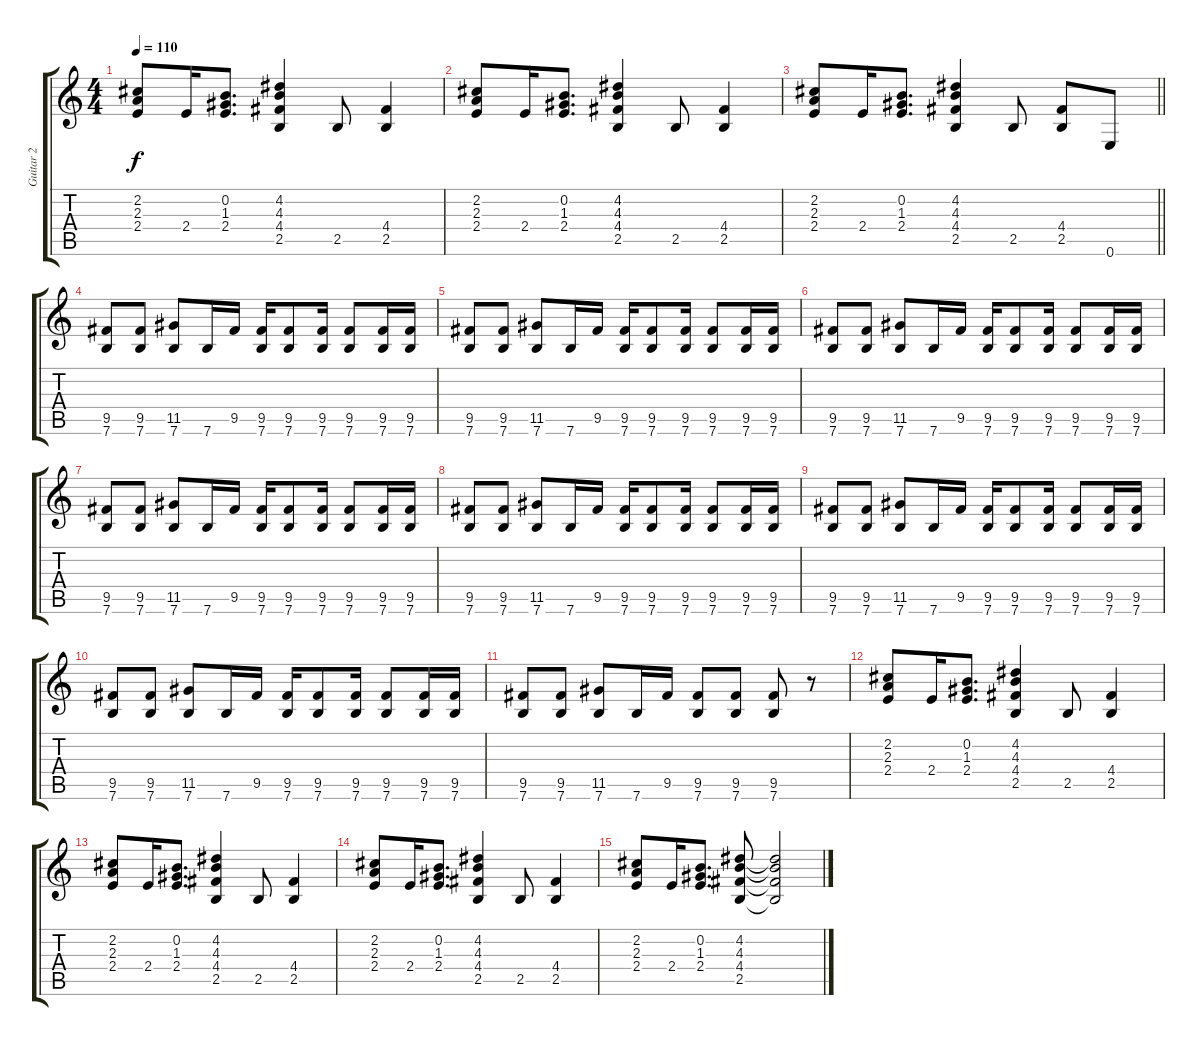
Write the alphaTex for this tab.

\track ("Guitar 2" "Guitar 2") {instrument overdrivenguitar}
\staff {score tabs}
\tuning (E4 B3 G3 D3 A2 E2) {hide}
\ts (4 4)
\tempo 110
\clef g2
\ks c
(2.2 2.3 2.4).8{dy f} 2.4.16 (0.2 1.3 2.4).8{d} (4.2 4.3 4.4 2.5).4 2.5.8 (4.4 2.5).4 |
(2.2 2.3 2.4).8 2.4.16 (0.2 1.3 2.4).8{d} (4.2 4.3 4.4 2.5).4 2.5.8 (4.4 2.5).4 |
\barLineRight lightlight
(2.2 2.3 2.4).8 2.4.16 (0.2 1.3 2.4).8{d} (4.2 4.3 4.4 2.5).4 2.5.8 (4.4 2.5).8 0.6.8 |
(9.5 7.6).8 (9.5 7.6).8 (11.5 7.6).8 7.6.16 9.5.16 (9.5 7.6).16 (9.5 7.6).8 (9.5 7.6).16 (9.5 7.6).8 (9.5 7.6).16 (9.5 7.6).16 |
(9.5 7.6).8 (9.5 7.6).8 (11.5 7.6).8 7.6.16 9.5.16 (9.5 7.6).16 (9.5 7.6).8 (9.5 7.6).16 (9.5 7.6).8 (9.5 7.6).16 (9.5 7.6).16 |
(9.5 7.6).8 (9.5 7.6).8 (11.5 7.6).8 7.6.16 9.5.16 (9.5 7.6).16 (9.5 7.6).8 (9.5 7.6).16 (9.5 7.6).8 (9.5 7.6).16 (9.5 7.6).16 |
(9.5 7.6).8 (9.5 7.6).8 (11.5 7.6).8 7.6.16 9.5.16 (9.5 7.6).16 (9.5 7.6).8 (9.5 7.6).16 (9.5 7.6).8 (9.5 7.6).16 (9.5 7.6).16 |
(9.5 7.6).8 (9.5 7.6).8 (11.5 7.6).8 7.6.16 9.5.16 (9.5 7.6).16 (9.5 7.6).8 (9.5 7.6).16 (9.5 7.6).8 (9.5 7.6).16 (9.5 7.6).16 |
(9.5 7.6).8 (9.5 7.6).8 (11.5 7.6).8 7.6.16 9.5.16 (9.5 7.6).16 (9.5 7.6).8 (9.5 7.6).16 (9.5 7.6).8 (9.5 7.6).16 (9.5 7.6).16 |
(9.5 7.6).8 (9.5 7.6).8 (11.5 7.6).8 7.6.16 9.5.16 (9.5 7.6).16 (9.5 7.6).8 (9.5 7.6).16 (9.5 7.6).8 (9.5 7.6).16 (9.5 7.6).16 |
(9.5 7.6).8 (9.5 7.6).8 (11.5 7.6).8 7.6.16 9.5.16 (9.5 7.6).8 (9.5 7.6).8 (9.5 7.6).8 r.8 |
(2.2 2.3 2.4).8 2.4.16 (0.2 1.3 2.4).8{d} (4.2 4.3 4.4 2.5).4 2.5.8 (4.4 2.5).4 |
(2.2 2.3 2.4).8 2.4.16 (0.2 1.3 2.4).8{d} (4.2 4.3 4.4 2.5).4 2.5.8 (4.4 2.5).4 |
(2.2 2.3 2.4).8 2.4.16 (0.2 1.3 2.4).8{d} (4.2 4.3 4.4 2.5).4 2.5.8 (4.4 2.5).4 |
(2.2 2.3 2.4).8 2.4.16 (0.2 1.3 2.4).8{d} (4.2 4.3 4.4 2.5).8 (4.2{t} 4.3{t} 4.4{t} 2.5{t}).2
